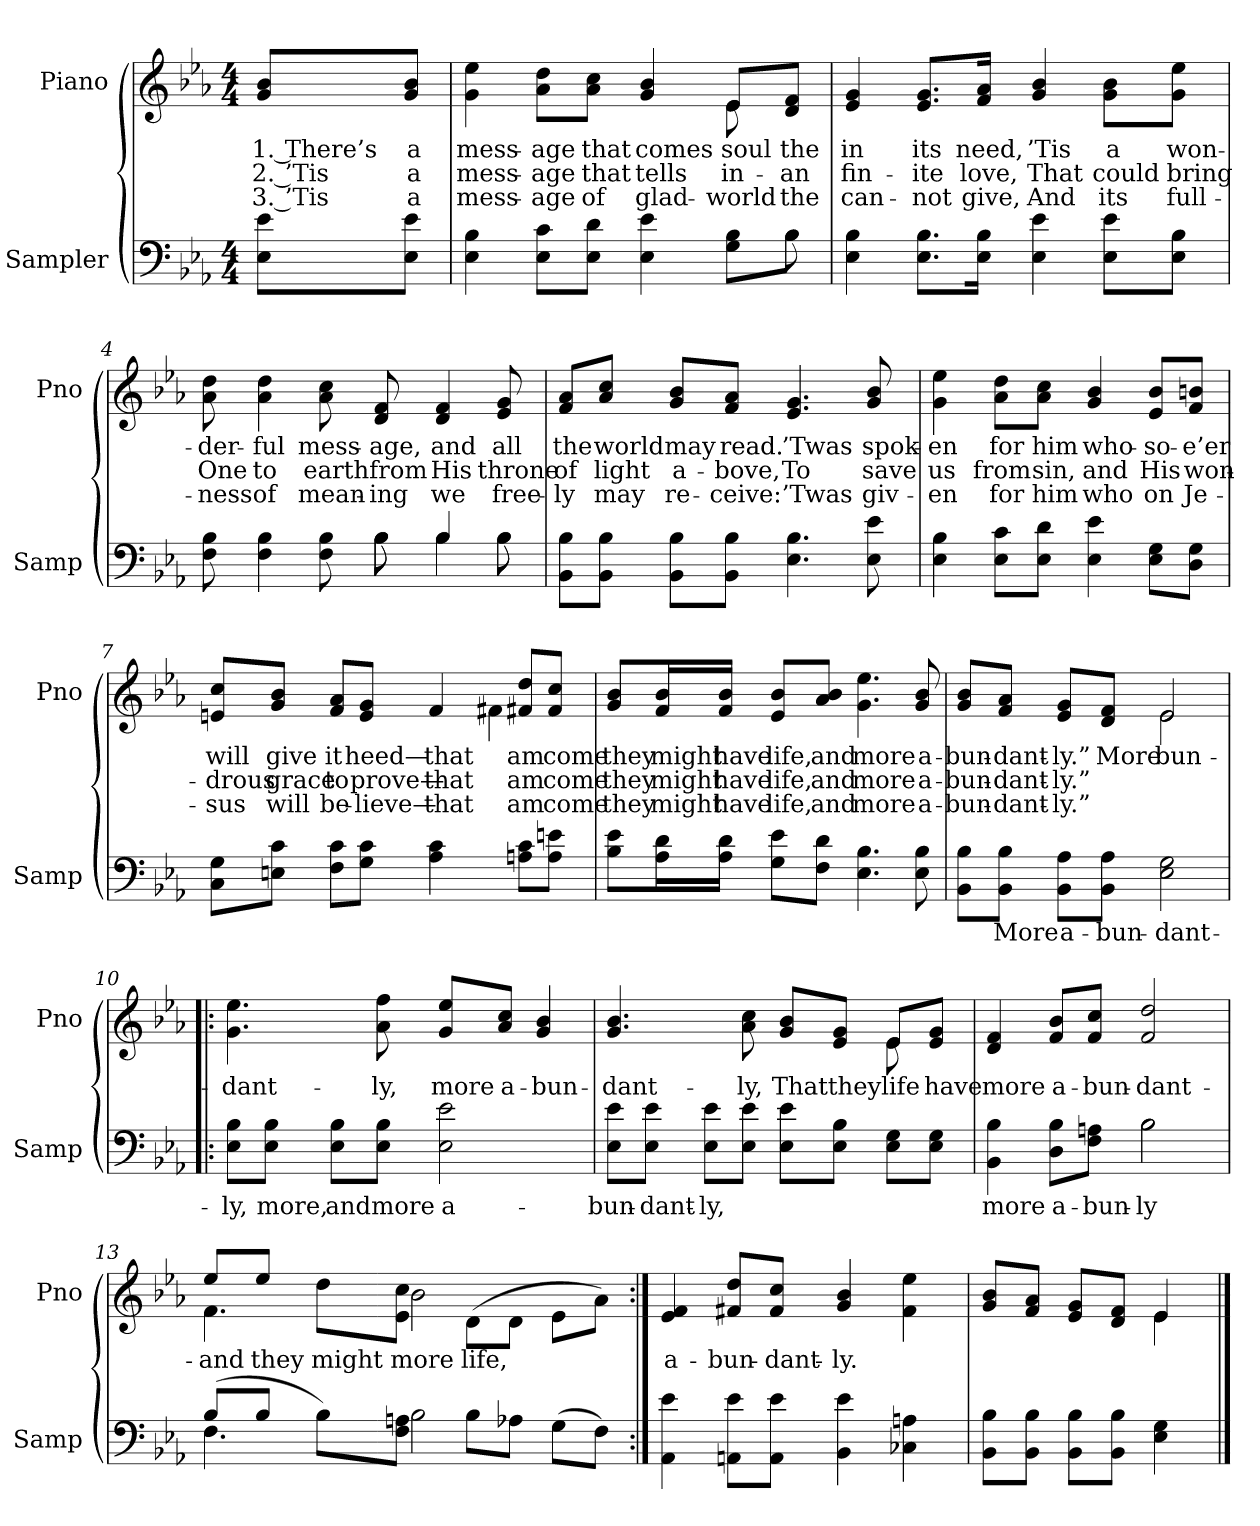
**kern	**text	**kern	**text	**text	**text
*part2	*part2	*part1	*part1	*part1	*part1
*staff2	*staff2	*staff1	*staff1	*staff1	*staff1
*I"Sampler	*	*I"Piano	*	*	*
*I'Samp	*	*I'Pno	*	*	*
*clefF4	*	*clefG2	*	*	*
*k[b-e-a-]	*	*k[b-e-a-]	*	*	*
*E-:	*	*E-:	*	*	*
*M4/4	*	*M4/4	*	*	*
=1	=1	=1	=1	=1	=1
8E-\ 8e-\L	.	8g/ 8b-/L	1. There’s	2. ’Tis	3. ’Tis
8E-\ 8e-\J	.	8g/ 8b-/J	a	a	a
=2	=2	=2	=2	=2	=2
*^	*	*^	*	*	*
4E- 4B-	2..ryy	.	4g 4ee-	2.ryy	mess-	mess-	mess-
8E-\ 8c\L	.	.	8a-\ 8dd\L	.	-age	-age	-age
8E-\ 8d\J	.	.	8a-\ 8cc\J	.	that	that	of
4E- 4e-	.	.	4g 4b-	.	comes	tells	glad-
8G\ 8B-\L	.	.	8e-/L	8e-	soul	in-	world
8B-\J	8B-	.	8d/ 8f/J	8ryy	the	an	the
*v	*v	*	*	*	*	*	*
*	*	*v	*v	*	*	*
=3	=3	=3	=3	=3	=3
4E- 4B-	.	4e- 4g	in	-fin-	can-
8.E-\ 8.B-\L	.	8.e-/ 8.g/L	its	-ite	-not
16E-\ 16B-\Jk	.	16f/ 16a-/Jk	need,	love,	give,
4E- 4e-	.	4g 4b-	’Tis	That	And
8E-\ 8e-\L	.	8g\ 8b-\L	a	could	its
8E-\ 8B-\J	.	8g\ 8ee-\J	won-	bring	full-
=4	=4	=4	=4	=4	=4
*^	*	*	*	*	*
8F 8B-	2ryy	.	8a- 8dd	-der-	One	-ness
4F 4B-	.	.	4a- 4dd	-ful	to	of
8F 8B-	.	.	8a- 8cc	mess-	earth	mean-
8B-\	8B-	.	8d 8f	-age,	from	-ing
4B-/	4B-	.	4d 4f	and	His	we
8B-\	8B-	.	8e- 8g	all	throne	free-
*v	*v	*	*	*	*	*
=5	=5	=5	=5	=5	=5
8BB-\ 8B-\L	.	8f/ 8a-/L	the	of	-ly
8BB-\ 8B-\J	.	8a-/ 8cc/J	world	light	may
8BB-\ 8B-\L	.	8g/ 8b-/L	may	a-	re-
8BB-\ 8B-\J	.	8f/ 8a-/J	read.	-bove,	-ceive:
4.E- 4.B-	.	4.e- 4.g	’Twas	To	’Twas
8E- 8e-	.	8g 8b-	spok-	save	giv-
=6	=6	=6	=6	=6	=6
4E- 4B-	.	4g 4ee-	-en	us	-en
8E-\ 8c\L	.	8a-\ 8dd\L	for	from	for
8E-\ 8d\J	.	8a-\ 8cc\J	him	sin,	him
4E- 4e-	.	4g 4b-	who-	and	who
8E-\ 8G\L	.	8e-/ 8b-/L	-so-	His	on
8D\ 8G\J	.	8f/ 8bn/J	-e’er	won-	Je-
=7	=7	=7	=7	=7	=7
*	*	*^	*	*	*
8C\ 8G\L	.	8en/ 8cc/L	2ryy	will	-drous	-sus
8En\ 8c\J	.	8g/ 8b-/J	.	give	grace	will
8F\ 8c\L	.	8f/ 8a-/L	.	it	to	be-
8G\ 8c\J	.	8e/ 8g/J	.	heed—	prove—	-lieve—
4A- 4c	.	4f/	4f#	that	that	that
8An\ 8c\L	.	8f#X/ 8dd/L	4ryy	am	am	am
8A\ 8en\J	.	8f#/ 8cc/J	.	come	come	come
*	*	*v	*v	*	*	*
=8	=8	=8	=8	=8	=8
8B-\ 8e-\L	.	8g/ 8b-/L	they	they	they
16A-\ 16d\L	.	16f/ 16b-/L	might	might	might
16A-\ 16d\JJ	.	16f/ 16b-/JJ	have	have	have
8G\ 8e-\L	.	8e-/ 8b-/L	life,	life,	life,
8F\ 8d\J	.	8a-/ 8b-/J	and	and	and
4.E- 4.B-	.	4.g 4.ee-	more	more	more
8E- 8B-	.	8g 8b-	a-	a-	a-
=9	=9	=9	=9	=9	=9
*	*	*^	*	*	*
8BB-\ 8B-\L	.	8g/ 8b-/L	2ryy	-bun-	-bun-	-bun-
8BB-\ 8B-\J	More	8f/ 8a-/J	.	-dant-	-dant-	-dant-
8BB-\ 8A-\L	a-	8e-/ 8g/L	.	-ly.”	-ly.”	-ly.”
8BB-\ 8A-\J	-bun-	8d/ 8f/J	.	More	.	.
2E- 2G	-dant-	2e-/	2e-	-bun-	.	.
=10!|:	=10!|:	=10!|:	=10!|:	=10!|:	=10!|:	=10!|:
!	!	!LO:TX:t=Refrain	!	!	!	!
*	*	*v	*v	*	*	*
8E-\ 8B-\L	-ly,	4.g 4.ee-	-dant-	.	.
8E-\ 8B-\J	more,	.	.	.	.
8E-\ 8B-\L	and	.	.	.	.
8E-\ 8B-\J	more	8a- 8ff	-ly,	.	.
2E- 2e-	a-	8g/ 8ee-/L	more	.	.
.	.	8a-/ 8cc/J	a-	.	.
.	.	4g 4b-	-bun-	.	.
=11	=11	=11	=11	=11	=11
*	*	*^	*	*	*
8E-\ 8e-\L	-bun-	4.g 4.b-	2.ryy	-dant-	.	.
8E-\ 8e-\J	-dant-	.	.	.	.	.
8E-\ 8e-\L	-ly,	.	.	.	.	.
8E-\ 8e-\J	.	8a- 8cc	.	-ly,	.	.
8E-\ 8e-\L	.	8g/ 8b-/L	.	That	.	.
8E-\ 8B-\J	.	8e-/ 8g/J	.	they	.	.
8E-\ 8G\L	.	8e-/L	8e-	life	.	.
8E-\ 8G\J	.	8e-/ 8g/J	8ryy	have	.	.
*	*	*v	*v	*	*	*
=12	=12	=12	=12	=12	=12
*^	*	*	*	*	*
4BB- 4B-	2ryy	more	4d 4f	more	.	.
8D\ 8B-\L	.	a-	8f/ 8b-/L	a-	.	.
8F\ 8An\J	.	-bun-	8f/ 8cc/J	-bun-	.	.
2B-\	2B-	-ly	2f 2dd	-dant-	.	.
=13	=13	=13	=13	=13	=13	=13
*	*	*	*^	*	*	*
(8B-/L	4.F	.	8ee-/L	4.f	and	.	.
8B-/J	.	.	8ee-/J	.	they	.	.
8B-\L)	.	.	8dd\L	.	might	.	.
8F\ 8An\J	2B-	.	8e-\ 8cc\J	2b-	more	.	.
8B-\L	.	.	(8d\L	.	life,	.	.
8A-X\J	.	.	8d\J	.	.	.	.
(8G\L	.	.	8e-\L	.	.	.	.
8F\J)	8ryy	.	8a-\J)	8ryy	.	.	.
*v	*v	*	*	*	*	*	*
*	*	*v	*v	*	*	*
=14:|!	=14:|!	=14:|!	=14:|!	=14:|!	=14:|!
4AA- 4e-	.	4e- 4f	a-	.	.
8AAn\ 8e-\L	.	8f#X/ 8dd/L	-bun-	.	.
8AA\ 8e-\J	.	8f#/ 8cc/J	-dant-	.	.
4BB- 4e-	.	4g 4b-	-ly.	.	.
4C-X 4An	.	4f# 4ee-	.	.	.
=15	=15	=15	=15	=15	=15
*	*	*^	*	*	*
8BB-\ 8B-\L	.	8g/ 8b-/L	2ryy	.	.	.
8BB-\ 8B-\J	.	8f/ 8a-/J	.	.	.	.
8BB-\ 8B-\L	.	8e-/ 8g/L	.	.	.	.
8BB-\ 8B-\J	.	8d/ 8f/J	.	.	.	.
4E- 4G	.	4e-/	4e-	.	.	.
*	*	*v	*v	*	*	*
==	==	==	==	==	==
*-	*-	*-	*-	*-	*-
